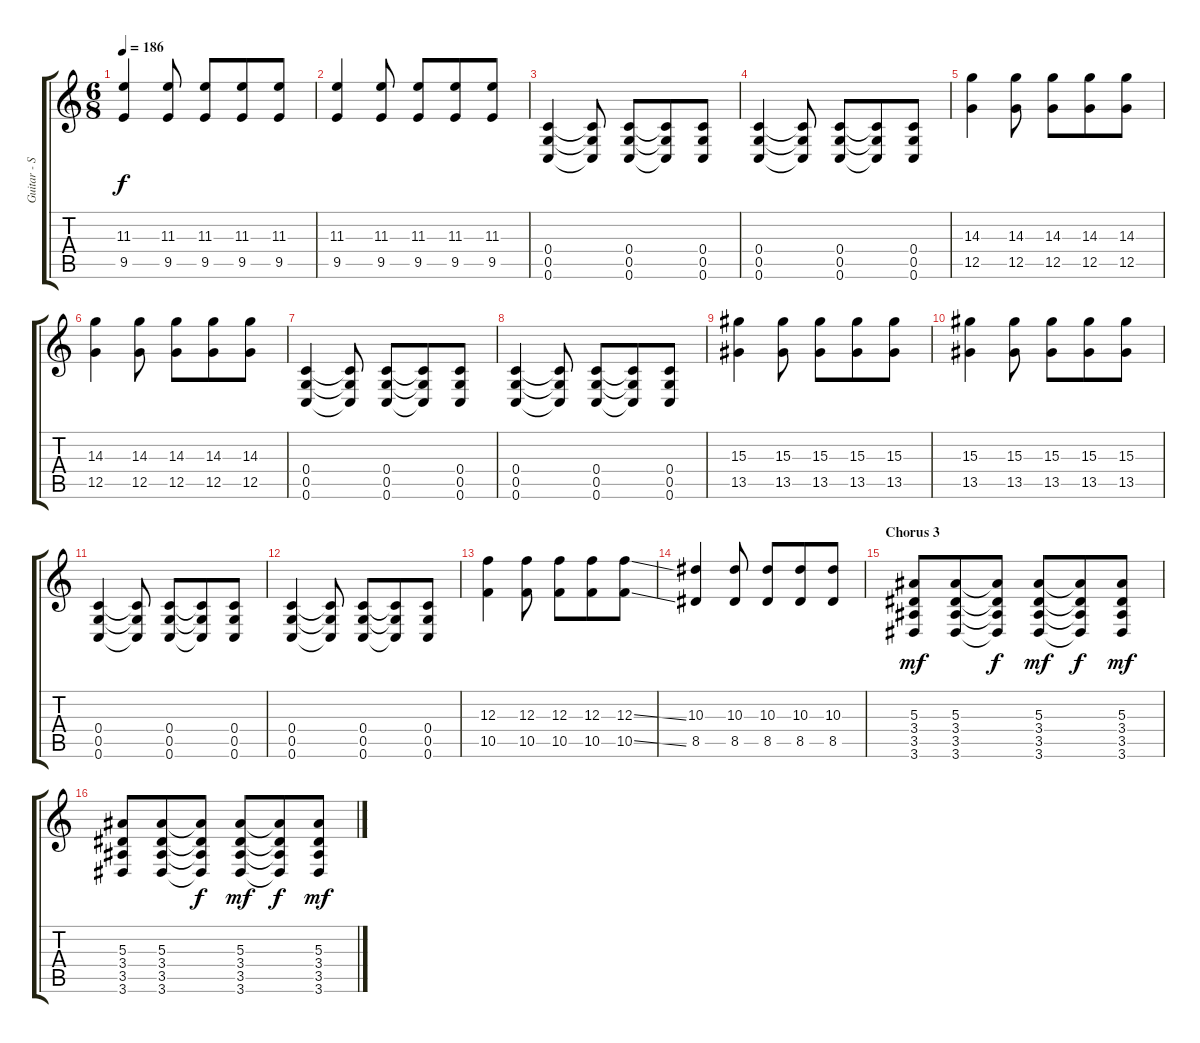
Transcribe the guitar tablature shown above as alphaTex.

\track ("Guitar - Stef Carpenter" "Guitar - S") {instrument distortionguitar}
\staff {score tabs}
\tuning (D4 A3 F3 C3 G2 C2) {hide}
\ts (6 8)
\tempo 186
\clef g2
\ks c
(11.3 9.5).4{dy f} (11.3 9.5).8 (11.3 9.5).8 (11.3 9.5).8 (11.3 9.5).8 |
(11.3 9.5).4 (11.3 9.5).8 (11.3 9.5).8 (11.3 9.5).8 (11.3 9.5).8 |
(0.4 0.5 0.6).4 (0.4{t} 0.5{t} 0.6{t}).8 (0.4 0.5 0.6).8 (0.4{t} 0.5{t} 0.6{t}).8 (0.4 0.5 0.6).8 |
(0.4 0.5 0.6).4 (0.4{t} 0.5{t} 0.6{t}).8 (0.4 0.5 0.6).8 (0.4{t} 0.5{t} 0.6{t}).8 (0.4 0.5 0.6).8 |
(14.3 12.5).4 (14.3 12.5).8 (14.3 12.5).8 (14.3 12.5).8 (14.3 12.5).8 |
(14.3 12.5).4 (14.3 12.5).8 (14.3 12.5).8 (14.3 12.5).8 (14.3 12.5).8 |
(0.4 0.5 0.6).4 (0.4{t} 0.5{t} 0.6{t}).8 (0.4 0.5 0.6).8 (0.4{t} 0.5{t} 0.6{t}).8 (0.4 0.5 0.6).8 |
(0.4 0.5 0.6).4 (0.4{t} 0.5{t} 0.6{t}).8 (0.4 0.5 0.6).8 (0.4{t} 0.5{t} 0.6{t}).8 (0.4 0.5 0.6).8 |
(15.3 13.5).4 (15.3 13.5).8 (15.3 13.5).8 (15.3 13.5).8 (15.3 13.5).8 |
(15.3 13.5).4 (15.3 13.5).8 (15.3 13.5).8 (15.3 13.5).8 (15.3 13.5).8 |
(0.4 0.5 0.6).4 (0.4{t} 0.5{t} 0.6{t}).8 (0.4 0.5 0.6).8 (0.4{t} 0.5{t} 0.6{t}).8 (0.4 0.5 0.6).8 |
(0.4 0.5 0.6).4 (0.4{t} 0.5{t} 0.6{t}).8 (0.4 0.5 0.6).8 (0.4{t} 0.5{t} 0.6{t}).8 (0.4 0.5 0.6).8 |
(12.3 10.5).4 (12.3 10.5).8 (12.3 10.5).8 (12.3 10.5).8 (12.3{ss} 10.5{ss}).8 |
(10.3 8.5).4 (10.3 8.5).8 (10.3 8.5).8 (10.3 8.5).8 (10.3 8.5).8 |
\section ("" "Chorus 3")
(5.3 3.4 3.5 3.6).8{dy mf} (5.3 3.4 3.5 3.6).8 (5.3{t} 3.4{t} 3.5{t} 3.6{t}).8{dy f} (5.3 3.4 3.5 3.6).8{dy mf} (5.3{t} 3.4{t} 3.5{t} 3.6{t}).8{dy f} (5.3 3.4 3.5 3.6).8{dy mf} |
(5.3 3.4 3.5 3.6).8 (5.3 3.4 3.5 3.6).8 (5.3{t} 3.4{t} 3.5{t} 3.6{t}).8{dy f} (5.3 3.4 3.5 3.6).8{dy mf} (5.3{t} 3.4{t} 3.5{t} 3.6{t}).8{dy f} (5.3 3.4 3.5 3.6).8{dy mf}
